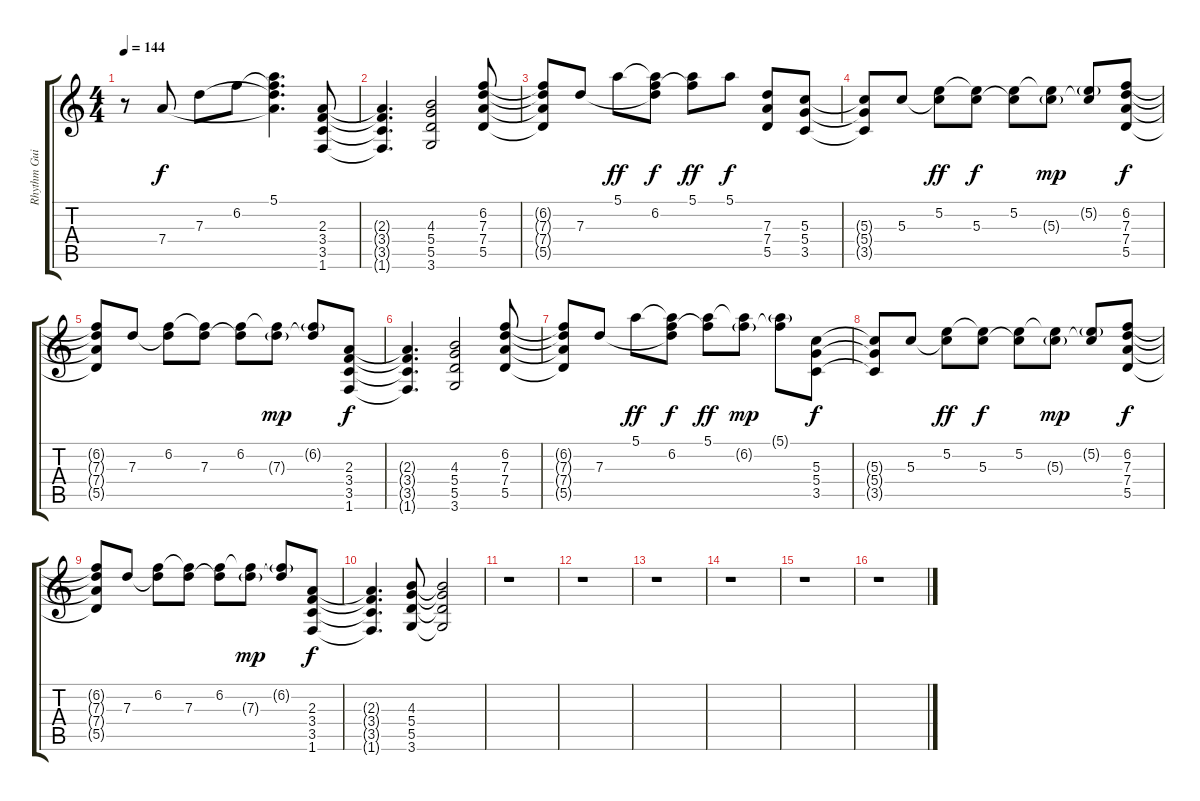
\track ("Rhythm Guitar 1" "Rhythm Gui") {instrument distortionguitar}
\staff {score tabs}
\tuning (E4 B3 G3 D3 A2 E2) {hide}
\ts (4 4)
\tempo 144
\clef g2
\ks c
r.8{dy f} 7.4.8 7.3.8 6.2.8 (5.1 6.2{t} 7.3{t} 7.4{t}).4{d} (2.3 3.4 3.5 1.6).8 |
(2.3{t} 3.4{t} 3.5{t} 1.6{t}).4{d} (4.3 5.4 5.5 3.6).2 (6.2 7.3 7.4 5.5).8 |
(6.2{t} 7.3{t} 7.4{t} 5.5{t}).8 7.3.8 5.1.8{dy ff} (5.1{t} 6.2 7.3{t}).8{dy f} (5.1 6.2{t}).8{dy ff} 5.1.8{dy f} (7.3 7.4 5.5).8 (5.3 5.4 3.5).8 |
(5.3{t} 5.4{t} 3.5{t}).8 5.3.8 (5.2 5.3{t}).8{dy ff} (5.2{t} 5.3).8{dy f} (5.2 5.3{t}).8 (5.2{t} 5.3{g}).8{dy mp} (5.2{g} 5.3{t}).8 (6.2 7.3 7.4 5.5).8{dy f} |
(6.2{t} 7.3{t} 7.4{t} 5.5{t}).8 7.3.8 (6.2 7.3{t}).8 (6.2{t} 7.3).8 (6.2 7.3{t}).8 (6.2{t} 7.3{g}).8{dy mp} (6.2{g} 7.3{t}).8 (2.3 3.4 3.5 1.6).8{dy f} |
(2.3{t} 3.4{t} 3.5{t} 1.6{t}).4{d} (4.3 5.4 5.5 3.6).2 (6.2 7.3 7.4 5.5).8 |
(6.2{t} 7.3{t} 7.4{t} 5.5{t}).8 7.3.8 5.1.8{dy ff} (5.1{t} 6.2 7.3{t}).8{dy f} (5.1 6.2{t}).8{dy ff} (5.1{t} 6.2{g}).8{dy mp} (5.1{g} 6.2{t}).8 (5.3 5.4 3.5).8{dy f} |
(5.3{t} 5.4{t} 3.5{t}).8 5.3.8 (5.2 5.3{t}).8{dy ff} (5.2{t} 5.3).8{dy f} (5.2 5.3{t}).8 (5.2{t} 5.3{g}).8{dy mp} (5.2{g} 5.3{t}).8 (6.2 7.3 7.4 5.5).8{dy f} |
(6.2{t} 7.3{t} 7.4{t} 5.5{t}).8 7.3.8 (6.2 7.3{t}).8 (6.2{t} 7.3).8 (6.2 7.3{t}).8 (6.2{t} 7.3{g}).8{dy mp} (6.2{g} 7.3{t}).8 (2.3 3.4 3.5 1.6).8{dy f} |
(2.3{t} 3.4{t} 3.5{t} 1.6{t}).4{d} (4.3 5.4 5.5 3.6).8 (4.3{t} 5.4{t} 5.5{t} 3.6{t}).2 |
r.1 |
r.1 |
r.1 |
r.1 |
r.1 |
r.1
